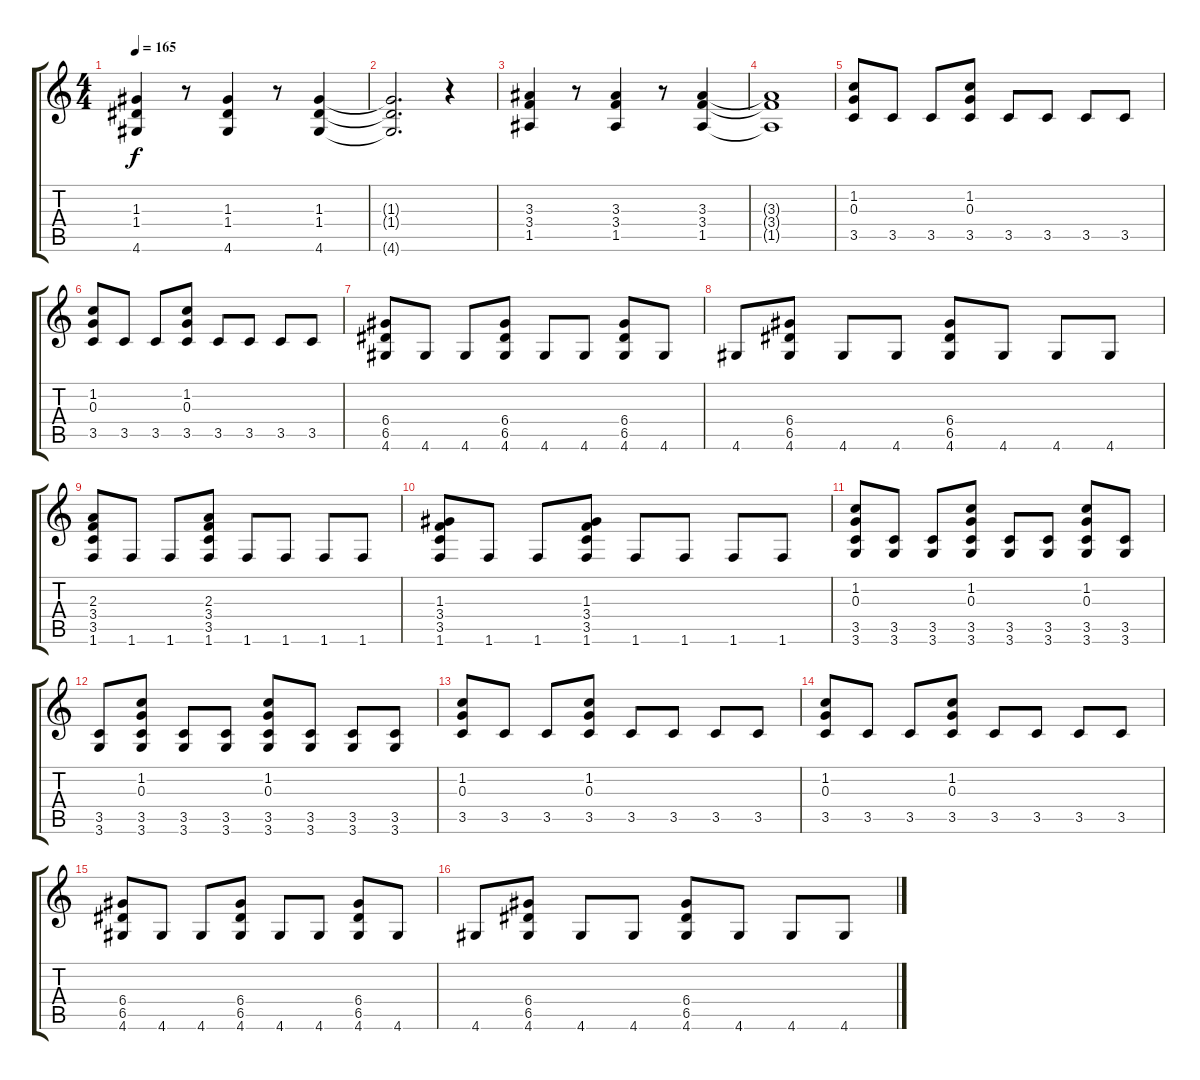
\track "" {instrument distortionguitar}
\staff {score tabs}
\tuning (E4 B3 G3 D3 A2 E2) {hide}
\ts (4 4)
\tempo 165
\clef g2
\ks c
(1.3 1.4 4.6).4{dy f} r.8 (1.3 1.4 4.6).4 r.8 (1.3 1.4 4.6).4 |
(1.3{t} 1.4{t} 4.6{t}).2{d} r.4 |
(3.3 3.4 1.5).4 r.8 (3.3 3.4 1.5).4 r.8 (3.3 3.4 1.5).4 |
(3.3{t} 3.4{t} 1.5{t}).1 |
(1.2 0.3 3.5).8 3.5.8 3.5.8 (1.2 0.3 3.5).8 3.5.8 3.5.8 3.5.8 3.5.8 |
(1.2 0.3 3.5).8 3.5.8 3.5.8 (1.2 0.3 3.5).8 3.5.8 3.5.8 3.5.8 3.5.8 |
(6.4 6.5 4.6).8 4.6.8 4.6.8 (6.4 6.5 4.6).8 4.6.8 4.6.8 (6.4 6.5 4.6).8 4.6.8 |
4.6.8 (6.4 6.5 4.6).8 4.6.8 4.6.8 (6.4 6.5 4.6).8 4.6.8 4.6.8 4.6.8 |
(2.3 3.4 3.5 1.6).8 1.6.8 1.6.8 (2.3 3.4 3.5 1.6).8 1.6.8 1.6.8 1.6.8 1.6.8 |
(1.3 3.4 3.5 1.6).8 1.6.8 1.6.8 (1.3 3.4 3.5 1.6).8 1.6.8 1.6.8 1.6.8 1.6.8 |
(1.2 0.3 3.5 3.6).8 (3.5 3.6).8 (3.5 3.6).8 (1.2 0.3 3.5 3.6).8 (3.5 3.6).8 (3.5 3.6).8 (1.2 0.3 3.5 3.6).8 (3.5 3.6).8 |
(3.5 3.6).8 (1.2 0.3 3.5 3.6).8 (3.5 3.6).8 (3.5 3.6).8 (1.2 0.3 3.5 3.6).8 (3.5 3.6).8 (3.5 3.6).8 (3.5 3.6).8 |
(1.2 0.3 3.5).8 3.5.8 3.5.8 (1.2 0.3 3.5).8 3.5.8 3.5.8 3.5.8 3.5.8 |
(1.2 0.3 3.5).8 3.5.8 3.5.8 (1.2 0.3 3.5).8 3.5.8 3.5.8 3.5.8 3.5.8 |
(6.4 6.5 4.6).8 4.6.8 4.6.8 (6.4 6.5 4.6).8 4.6.8 4.6.8 (6.4 6.5 4.6).8 4.6.8 |
4.6.8 (6.4 6.5 4.6).8 4.6.8 4.6.8 (6.4 6.5 4.6).8 4.6.8 4.6.8 4.6.8
